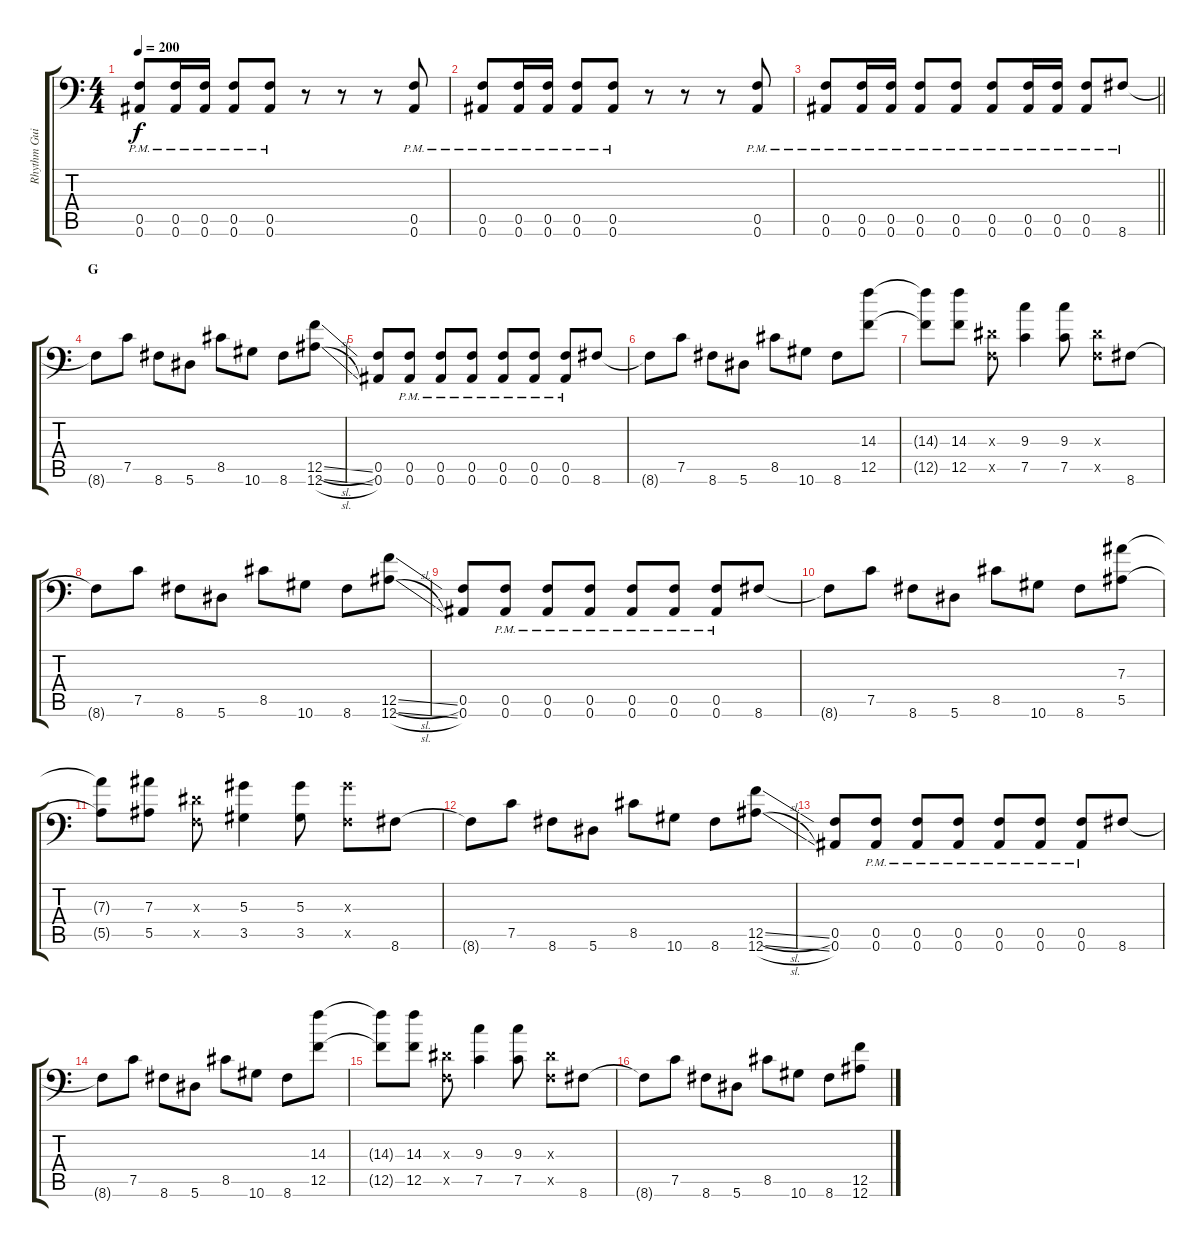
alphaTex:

\track ("Rhythm Guitar: Chris Di Carlo" "Rhythm Gui") {instrument distortionguitar}
\staff {score tabs}
\tuning (C4 G3 Eb3 Bb2 F2 Bb1) {hide}
\ts (4 4)
\tempo 200
\clef f4
\ks c
(0.5{pm} 0.6{pm}).8{dy f} (0.5{pm} 0.6{pm}).16 (0.5{pm} 0.6{pm}).16 (0.5{pm} 0.6{pm}).8 (0.5{pm} 0.6{pm}).8 r.8 r.8 r.8 (0.5{pm} 0.6{pm}).8 |
(0.5{pm} 0.6{pm}).8 (0.5{pm} 0.6{pm}).16 (0.5{pm} 0.6{pm}).16 (0.5{pm} 0.6{pm}).8 (0.5{pm} 0.6{pm}).8 r.8 r.8 r.8 (0.5{pm} 0.6{pm}).8 |
\barLineRight lightlight
(0.5{pm} 0.6{pm}).8 (0.5{pm} 0.6{pm}).16 (0.5{pm} 0.6{pm}).16 (0.5{pm} 0.6{pm}).8 (0.5{pm} 0.6{pm}).8 (0.5{pm} 0.6{pm}).8 (0.5{pm} 0.6{pm}).16 (0.5{pm} 0.6{pm}).16 (0.5{pm} 0.6{pm}).8 8.6{pm}.8 |
\section ("" "G")
8.6{t}.8 7.5.8 8.6.8 5.6.8 8.5.8 10.6.8 8.6.8 (12.5{sl} 12.6{sl}).8 |
(0.5 0.6).8 (0.5{pm} 0.6{pm}).8 (0.5{pm} 0.6{pm}).8 (0.5{pm} 0.6{pm}).8 (0.5{pm} 0.6{pm}).8 (0.5{pm} 0.6{pm}).8 (0.5{pm} 0.6{pm}).8 8.6.8 |
8.6{t}.8 7.5.8 8.6.8 5.6.8 8.5.8 10.6.8 8.6.8 (14.3 12.5).8 |
(14.3{t} 12.5{t}).8 (14.3 12.5).8 (0.3{x} 0.5{x}).8 (9.3 7.5).4 (9.3 7.5).8 (0.3{x} 0.5{x}).8 8.6.8 |
8.6{t}.8 7.5.8 8.6.8 5.6.8 8.5.8 10.6.8 8.6.8 (12.5{sl} 12.6{sl}).8 |
(0.5 0.6).8 (0.5{pm} 0.6{pm}).8 (0.5{pm} 0.6{pm}).8 (0.5{pm} 0.6{pm}).8 (0.5{pm} 0.6{pm}).8 (0.5{pm} 0.6{pm}).8 (0.5{pm} 0.6{pm}).8 8.6.8 |
8.6{t}.8 7.5.8 8.6.8 5.6.8 8.5.8 10.6.8 8.6.8 (7.3 5.5).8 |
(7.3{t} 5.5{t}).8 (7.3 5.5).8 (0.3{x} 0.5{x}).8 (5.3 3.5).4 (5.3 3.5).8 (5.3{x} 0.5{x}).8 8.6.8 |
8.6{t}.8 7.5.8 8.6.8 5.6.8 8.5.8 10.6.8 8.6.8 (12.5{sl} 12.6{sl}).8 |
(0.5 0.6).8 (0.5{pm} 0.6{pm}).8 (0.5{pm} 0.6{pm}).8 (0.5{pm} 0.6{pm}).8 (0.5{pm} 0.6{pm}).8 (0.5{pm} 0.6{pm}).8 (0.5{pm} 0.6{pm}).8 8.6.8 |
8.6{t}.8 7.5.8 8.6.8 5.6.8 8.5.8 10.6.8 8.6.8 (14.3 12.5).8 |
(14.3{t} 12.5{t}).8 (14.3 12.5).8 (0.3{x} 0.5{x}).8 (9.3 7.5).4 (9.3 7.5).8 (0.3{x} 0.5{x}).8 8.6.8 |
8.6{t}.8 7.5.8 8.6.8 5.6.8 8.5.8 10.6.8 8.6.8 (12.5{sl} 12.6{sl}).8
